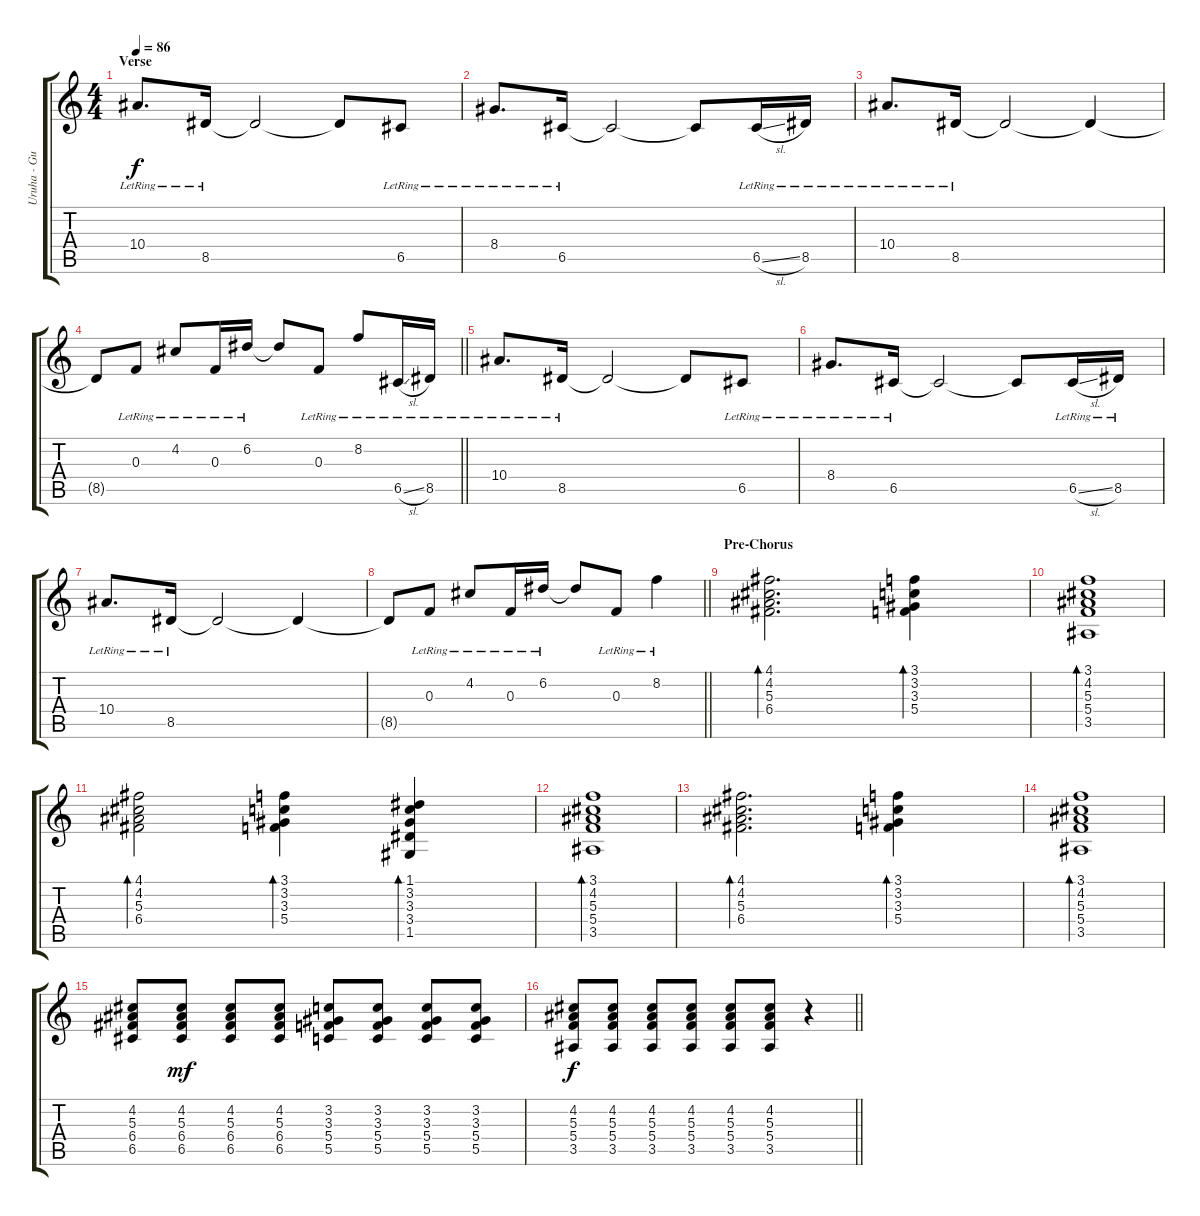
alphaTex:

\track ("Uruha - Guitar 1" "Uruha - Gu") {instrument overdrivenguitar}
\staff {score tabs}
\tuning (D4 A3 F3 C3 G2 D2) {hide}
\ts (4 4)
\section ("" "Verse")
\tempo 86
\clef g2
\ks c
10.4{lr}.8{d dy f} 8.5{lr}.16 8.5{t}.2 8.5{t}.8 6.5{lr}.8 |
8.4{lr}.8{d} 6.5{lr}.16 6.5{t}.2 6.5{t}.8 6.5{sl lr}.16 8.5{lr}.16 |
10.4{lr}.8{d} 8.5{lr}.16 8.5{t}.2 8.5{t}.4 |
\barLineRight lightlight
8.5{t}.8 0.3{lr}.8 4.2{lr}.8 0.3{lr}.16 6.2{lr}.16 6.2{t}.8 0.3{lr}.8 8.2{lr}.8 6.5{sl lr}.16 8.5{lr}.16 |
10.4{lr}.8{d} 8.5{lr}.16 8.5{t}.2 8.5{t}.8 6.5{lr}.8 |
8.4{lr}.8{d} 6.5{lr}.16 6.5{t}.2 6.5{t}.8 6.5{sl lr}.16 8.5{lr}.16 |
10.4{lr}.8{d} 8.5{lr}.16 8.5{t}.2 8.5{t}.4 |
\barLineRight lightlight
8.5{t}.8 0.3{lr}.8 4.2{lr}.8 0.3{lr}.16 6.2{lr}.16 6.2{t}.8 0.3{lr}.8 8.2{lr}.4 |
\section ("" "Pre-Chorus")
(4.1 4.2 5.3 6.4).2{d bd 120 balance 14 instrument electricguitarclean} (3.1 3.2 3.3 5.4).4{bd 60} |
(3.1 4.2 5.3 5.4 3.5).1{bd 120} |
(4.1 4.2 5.3 6.4).2{bd 60} (3.1 3.2 3.3 5.4).4{bd 60} (1.1 3.2 3.3 3.4 1.5).4{bd 60} |
(3.1 4.2 5.3 5.4 3.5).1{bd 120} |
(4.1 4.2 5.3 6.4).2{d bd 120} (3.1 3.2 3.3 5.4).4{bd 60} |
(3.1 4.2 5.3 5.4 3.5).1{bd 120} |
(4.2 5.3 6.4 6.5).8 (4.2 5.3 6.4 6.5).8{dy mf} (4.2 5.3 6.4 6.5).8 (4.2 5.3 6.4 6.5).8 (3.2 3.3 5.4 5.5).8 (3.2 3.3 5.4 5.5).8 (3.2 3.3 5.4 5.5).8 (3.2 3.3 5.4 5.5).8 |
\barLineRight lightlight
(4.2 5.3 5.4 3.5).8{dy f} (4.2 5.3 5.4 3.5).8 (4.2 5.3 5.4 3.5).8 (4.2 5.3 5.4 3.5).8 (4.2 5.3 5.4 3.5).8 (4.2 5.3 5.4 3.5).8 r.4
